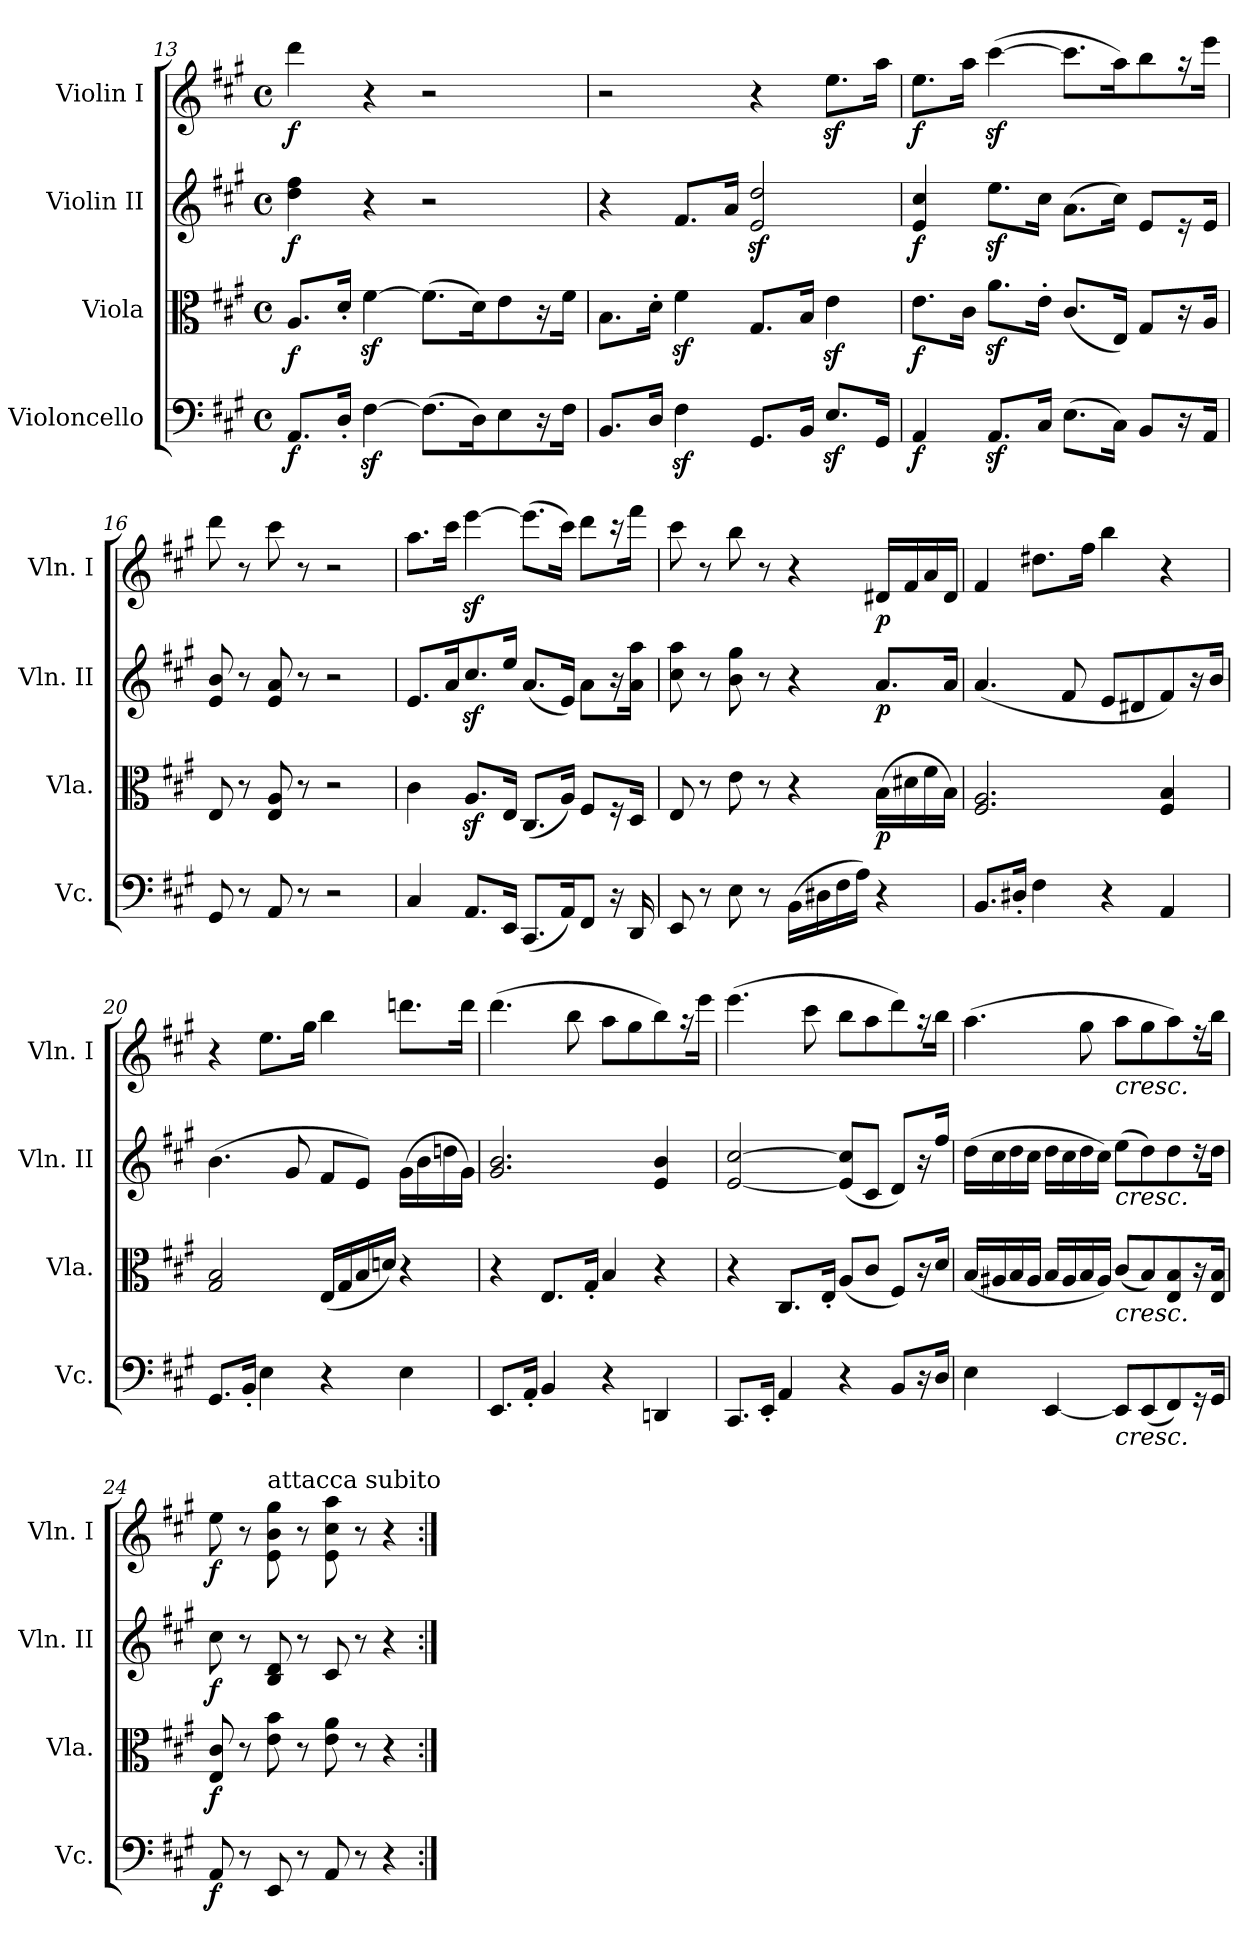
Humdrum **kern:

**kern	**dynam	**kern	**dynam	**kern	**dynam	**kern	**dynam
*part4	*part4	*part3	*part3	*part2	*part2	*part1	*part1
*staff4	*staff4	*staff3	*staff3	*staff2	*staff2	*staff1	*staff1
*I"Violoncello	*	*I"Viola	*	*I"Violin II	*	*I"Violin I	*
*I'Vc.	*	*I'Vla.	*	*I'Vln. II	*	*I'Vln. I	*
*clefF4	*	*clefC3	*	*clefG2	*	*clefG2	*
*k[f#c#g#]	*	*k[f#c#g#]	*	*k[f#c#g#]	*	*k[f#c#g#]	*
*M4/4	*	*M4/4	*	*M4/4	*	*M4/4	*
*met(c)	*	*met(c)	*	*met(c)	*	*met(c)	*
=13	=13	=13	=13	=13	=13	=13	=13
8.AAL	f	8.AL	f	4dd 4ff#	f	4ddd	f
16D'Jk	.	16d'Jk	.	.	.	.	.
[4F#z	.	[4f#z	.	4r	.	4r	.
(8.F#L]	.	(8.f#L]	.	2r	.	2r	.
16DK)	.	16dK)	.	.	.	.	.
8E	.	8e	.	.	.	.	.
16r	.	16r	.	.	.	.	.
16F#Jk	.	16f#Jk	.	.	.	.	.
=14	=14	=14	=14	=14	=14	=14	=14
8.BBL	.	8.BL	.	4r	.	2r	.
16DJk	.	16d'Jk	.	.	.	.	.
4F#z	.	4f#z	.	8.f#L	.	.	.
.	.	.	.	16aJk	.	.	.
8.GG#L	.	8.G#L	.	2ez 2ddz	.	4r	.
16BBJk	.	16BJk	.	.	.	.	.
8.EzL	.	4ez	.	.	.	8.eezL	.
16GG#Jk	.	.	.	.	.	16aaJk	.
=15	=15	=15	=15	=15	=15	=15	=15
4AA	f	8.eL	f	4e 4cc#	f	8.eeL	f
.	.	16c#Jk	.	.	.	16aaJk	.
8.AAzL	.	8.azL	.	8.eezL	.	([4ccc#z	.
16C#Jk	.	16e'Jk	.	16cc#Jk	.	.	.
(8.EL	.	(8.c#L	.	(8.aL	.	8.ccc#L]	.
16C#Jk)	.	16EJk)	.	16cc#Jk)	.	16aaK)	.
8BBL	.	8G#L	.	8eL	.	8bb	.
16r	.	16r	.	16r	.	16r	.
16AAJk	.	16AJk	.	16eJk	.	16eeeJk	.
=16	=16	=16	=16	=16	=16	=16	=16
8GG#	.	8E	.	8e 8b	.	8ddd	.
8r	.	8r	.	8r	.	8r	.
8AA	.	8E 8A	.	8e 8a	.	8ccc#	.
8r	.	8r	.	8r	.	8r	.
2r	.	2r	.	2r	.	2r	.
=17	=17	=17	=17	=17	=17	=17	=17
4C#	.	4c#	.	8.eL	.	8.aaL	.
.	.	.	.	16aK	.	16ccc#Jk	.
8.AAL	.	8.AzL	.	8.cc#z	.	[4eeez	.
16EEJk	.	16EJk	.	16eeJk	.	.	.
(8.CC#L	.	(8.C#L	.	(8.aL	.	(8.eeeL]	.
16AAK)	.	16AJk)	.	16eJk)	.	16ccc#Jk)	.
8FF#J	.	8F#L	.	8aL	.	8dddL	.
16r	.	16r	.	16r	.	16r	.
16DD	.	16DJk	.	16a 16aaJk	.	16fff#Jk	.
=18	=18	=18	=18	=18	=18	=18	=18
8EE	.	8E	.	8cc# 8aa	.	8ccc#	.
8r	.	8r	.	8r	.	8r	.
8E	.	8e	.	8b 8gg#	.	8bb	.
8r	.	8r	.	8r	.	8r	.
(16BBLL	.	4r	.	4r	.	4r	.
16D#X	.	.	.	.	.	.	.
16F#	.	.	.	.	.	.	.
16AJJ)	.	.	.	.	.	.	.
4r	.	(16BLL	p	8.aL	p	16d#XLL	p
.	.	16d#X	.	.	.	16f#	.
.	.	16f#	.	.	.	16a	.
.	.	16BJJ)	.	16aJk	.	16d#JJ	.
=19	=19	=19	=19	=19	=19	=19	=19
8.BBL	.	2.F# 2.A	.	(4.a	.	4f#	.
16D#X'Jk	.	.	.	.	.	.	.
4F#	.	.	.	.	.	8.dd#XL	.
.	.	.	.	8f#	.	.	.
.	.	.	.	.	.	16ff#Jk	.
4r	.	.	.	8eL	.	4bb	.
.	.	.	.	8d#X	.	.	.
4AA	.	4F# 4B	.	8f#)	.	4r	.
.	.	.	.	16r	.	.	.
.	.	.	.	16bJk	.	.	.
=20	=20	=20	=20	=20	=20	=20	=20
8.GG#L	.	2G# 2B	.	(4.b	.	4r	.
16BB'Jk	.	.	.	.	.	.	.
4E	.	.	.	.	.	8.eeL	.
.	.	.	.	8g#	.	.	.
.	.	.	.	.	.	16gg#Jk	.
4r	.	(16ELL	.	8f#L	.	4bb	.
.	.	16G#	.	.	.	.	.
.	.	16B	.	8eJ)	.	.	.
.	.	16dnJJ)	.	.	.	.	.
4E	.	4r	.	(16g#LL	.	8.dddnL	.
.	.	.	.	16b	.	.	.
.	.	.	.	16ddn	.	.	.
.	.	.	.	16g#JJ)	.	16dddJk	.
=21	=21	=21	=21	=21	=21	=21	=21
8.EEL	.	4r	.	2.g# 2.b	.	(4.ddd	.
16AA'Jk	.	.	.	.	.	.	.
4BB	.	8.EL	.	.	.	.	.
.	.	.	.	.	.	8bb	.
.	.	16G#'Jk	.	.	.	.	.
4r	.	4B	.	.	.	8aaL	.
.	.	.	.	.	.	8gg#	.
4DDn	.	4r	.	4e 4b	.	8bb)	.
.	.	.	.	.	.	16r	.
.	.	.	.	.	.	16eeeJk	.
=22	=22	=22	=22	=22	=22	=22	=22
8.CC#L	.	4r	.	[2e [2cc#	.	(4.eee	.
16EE'Jk	.	.	.	.	.	.	.
4AA	.	8.C#L	.	.	.	.	.
.	.	.	.	.	.	8ccc#	.
.	.	16E'Jk	.	.	.	.	.
4r	.	(8AL	.	(8e] 8cc#]L	.	8bbL	.
.	.	8c#J	.	8c#J	.	8aa	.
8BBL	.	8F#L)	.	8dL)	.	8ddd)	.
16r	.	16r	.	16r	.	16r	.
16DJk	.	16dJk	.	16ff#Jk	.	16bbJk	.
=23	=23	=23	=23	=23	=23	=23	=23
4E	.	(16BLL	.	(16ddLL	.	(4.aa	.
.	.	16A#X	.	16cc#	.	.	.
.	.	16B	.	16dd	.	.	.
.	.	16A#JJ	.	16cc#JJ	.	.	.
[4EE	.	16BLL	.	16ddLL	.	.	.
.	.	16A#	.	16cc#	.	.	.
.	.	16B	.	16dd	.	8gg#	.
.	.	16A#JJ)	.	16cc#JJ)	.	.	.
!	!	!	!	!	!	!LO:TX:b:i:t=cresc.	!
!	!	!	!	!LO:TX:b:i:t=cresc.	!	!	!
!	!	!LO:TX:b:i:t=cresc.	!	!	!	!	!
!LO:TX:b:i:t=cresc.	!	!	!	!	!	!	!
8EEL]	.	(8c#L	.	(8eeL	.	8aaL	.
(8EE	.	8B)	.	8dd)	.	8gg#	.
8FF#)	.	8E 8B	.	8dd	.	8aa)	.
16r	.	16r	.	16r	.	16r	.
16GG#Jk	.	16E 16BJk	.	16ddJk	.	16bbJk	.
=24	=24	=24	=24	=24	=24	=24	=24
8AA	f	8E 8c#	f	8cc#	f	8ee	f
8r	.	8r	.	8r	.	8r	.
!	!	!	!	!	!	!LO:TX:a:t=attacca subito	!
8EE	.	8e 8b	.	8B 8d	.	8e 8b 8gg#	.
8r	.	8r	.	8r	.	8r	.
8AA	.	8e 8a	.	8c#	.	8e 8cc# 8aa	.
8r	.	8r	.	8r	.	8r	.
4r	.	4r	.	4r	.	4r	.
=:|!	=:|!	=:|!	=:|!	=:|!	=:|!	=:|!	=:|!
*-	*-	*-	*-	*-	*-	*-	*-
